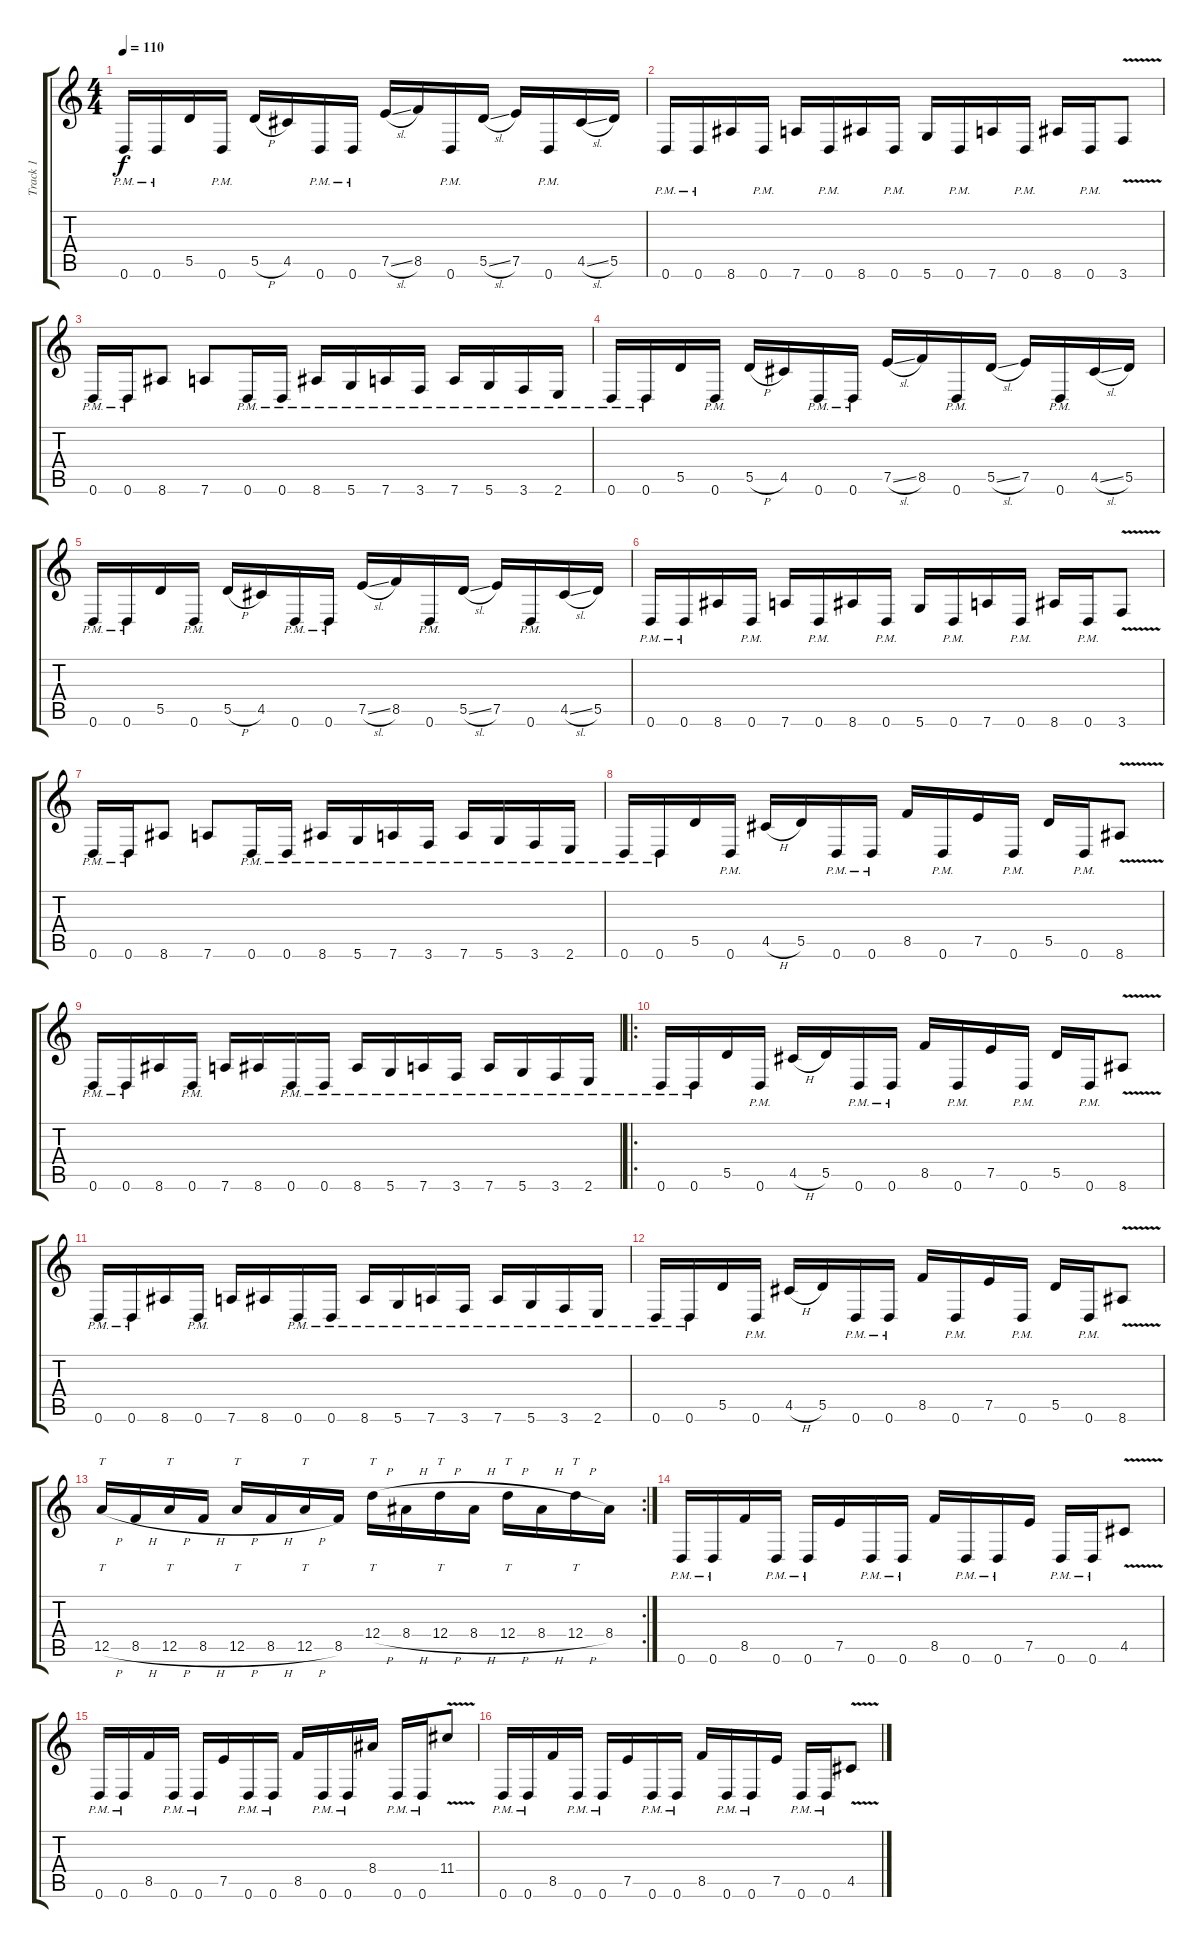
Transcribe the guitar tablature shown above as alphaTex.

\track ("Track 1" "Track 1") {instrument distortionguitar}
\staff {score tabs}
\tuning (E4 B3 G3 D3 A2 D2) {hide}
\ts (4 4)
\tempo 110
\clef g2
\ks c
0.6{pm}.16{dy f} 0.6{pm}.16 5.5.16 0.6{pm}.16 5.5{h}.16 4.5.16 0.6{pm}.16 0.6{pm}.16 7.5{sl}.16 8.5.16 0.6{pm}.16 5.5{sl}.16 7.5.16 0.6{pm}.16 4.5{sl}.16 5.5.16 |
0.6{pm}.16 0.6{pm}.16 8.6.16 0.6{pm}.16 7.6.16 0.6{pm}.16 8.6.16 0.6{pm}.16 5.6.16 0.6{pm}.16 7.6.16 0.6{pm}.16 8.6.16 0.6{pm}.16 3.6{v}.8 |
0.6{pm}.16 0.6{pm}.16 8.6.8 7.6.8 0.6{pm}.16 0.6{pm}.16 8.6{pm}.16 5.6{pm}.16 7.6{pm}.16 3.6{pm}.16 7.6{pm}.16 5.6{pm}.16 3.6{pm}.16 2.6{pm}.16 |
0.6{pm}.16 0.6{pm}.16 5.5.16 0.6{pm}.16 5.5{h}.16 4.5.16 0.6{pm}.16 0.6{pm}.16 7.5{sl}.16 8.5.16 0.6{pm}.16 5.5{sl}.16 7.5.16 0.6{pm}.16 4.5{sl}.16 5.5.16 |
0.6{pm}.16 0.6{pm}.16 5.5.16 0.6{pm}.16 5.5{h}.16 4.5.16 0.6{pm}.16 0.6{pm}.16 7.5{sl}.16 8.5.16 0.6{pm}.16 5.5{sl}.16 7.5.16 0.6{pm}.16 4.5{sl}.16 5.5.16 |
0.6{pm}.16 0.6{pm}.16 8.6.16 0.6{pm}.16 7.6.16 0.6{pm}.16 8.6.16 0.6{pm}.16 5.6.16 0.6{pm}.16 7.6.16 0.6{pm}.16 8.6.16 0.6{pm}.16 3.6{v}.8 |
0.6{pm}.16 0.6{pm}.16 8.6.8 7.6.8 0.6{pm}.16 0.6{pm}.16 8.6{pm}.16 5.6{pm}.16 7.6{pm}.16 3.6{pm}.16 7.6{pm}.16 5.6{pm}.16 3.6{pm}.16 2.6{pm}.16 |
0.6{pm}.16 0.6{pm}.16 5.5.16 0.6{pm}.16 4.5{h}.16 5.5.16 0.6{pm}.16 0.6{pm}.16 8.5.16 0.6{pm}.16 7.5.16 0.6{pm}.16 5.5.16 0.6{pm}.16 8.6{v}.8 |
0.6{pm}.16 0.6{pm}.16 8.6.16 0.6{pm}.16 7.6.16 8.6.16 0.6{pm}.16 0.6{pm}.16 8.6{pm}.16 5.6{pm}.16 7.6{pm}.16 3.6{pm}.16 7.6{pm}.16 5.6{pm}.16 3.6{pm}.16 2.6{pm}.16 |
\ro
0.6{pm}.16 0.6{pm}.16 5.5.16 0.6{pm}.16 4.5{h}.16 5.5.16 0.6{pm}.16 0.6{pm}.16 8.5.16 0.6{pm}.16 7.5.16 0.6{pm}.16 5.5.16 0.6{pm}.16 8.6{v}.8 |
0.6{pm}.16 0.6{pm}.16 8.6.16 0.6{pm}.16 7.6.16 8.6.16 0.6{pm}.16 0.6{pm}.16 8.6{pm}.16 5.6{pm}.16 7.6{pm}.16 3.6{pm}.16 7.6{pm}.16 5.6{pm}.16 3.6{pm}.16 2.6{pm}.16 |
0.6{pm}.16 0.6{pm}.16 5.5.16 0.6{pm}.16 4.5{h}.16 5.5.16 0.6{pm}.16 0.6{pm}.16 8.5.16 0.6{pm}.16 7.5.16 0.6{pm}.16 5.5.16 0.6{pm}.16 8.6{v}.8 |
\rc 2
12.5{h}.16{tt} 8.5{h}.16 12.5{h}.16{tt} 8.5{h}.16 12.5{h}.16{tt} 8.5{h}.16 12.5{h}.16{tt} 8.5.16 12.4{h}.16{tt} 8.4{h}.16 12.4{h}.16{tt} 8.4{h}.16 12.4{h}.16{tt} 8.4{h}.16 12.4{h}.16{tt} 8.4.16 |
0.6{pm}.16 0.6{pm}.16 8.5.16 0.6{pm}.16 0.6{pm}.16 7.5.16 0.6{pm}.16 0.6{pm}.16 8.5.16 0.6{pm}.16 0.6{pm}.16 7.5.16 0.6{pm}.16 0.6{pm}.16 4.5{v}.8 |
0.6{pm}.16 0.6{pm}.16 8.5.16 0.6{pm}.16 0.6{pm}.16 7.5.16 0.6{pm}.16 0.6{pm}.16 8.5.16 0.6{pm}.16 0.6{pm}.16 8.4.16 0.6{pm}.16 0.6{pm}.16 11.4{v}.8 |
0.6{pm}.16 0.6{pm}.16 8.5.16 0.6{pm}.16 0.6{pm}.16 7.5.16 0.6{pm}.16 0.6{pm}.16 8.5.16 0.6{pm}.16 0.6{pm}.16 7.5.16 0.6{pm}.16 0.6{pm}.16 4.5{v}.8
